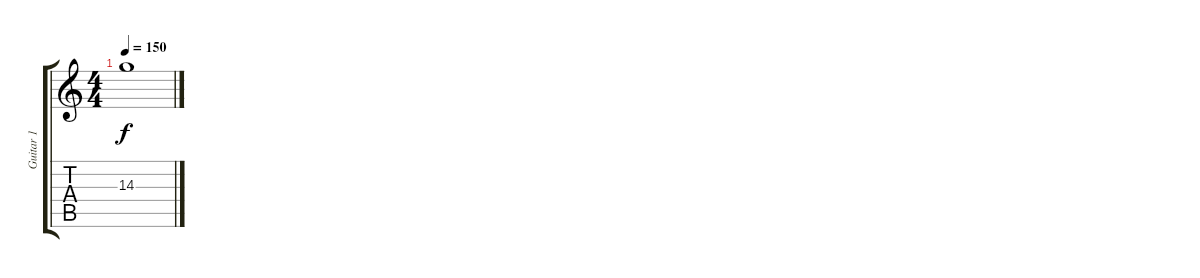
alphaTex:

\track ("Guitar 1" "Guitar 1") {instrument distortionguitar}
\staff {score tabs}
\tuning (D4 A3 F3 C3 G2 C2) {hide}
\ts (4 4)
\tempo 150
\clef g2
\ks c
14.3.1{dy f}
